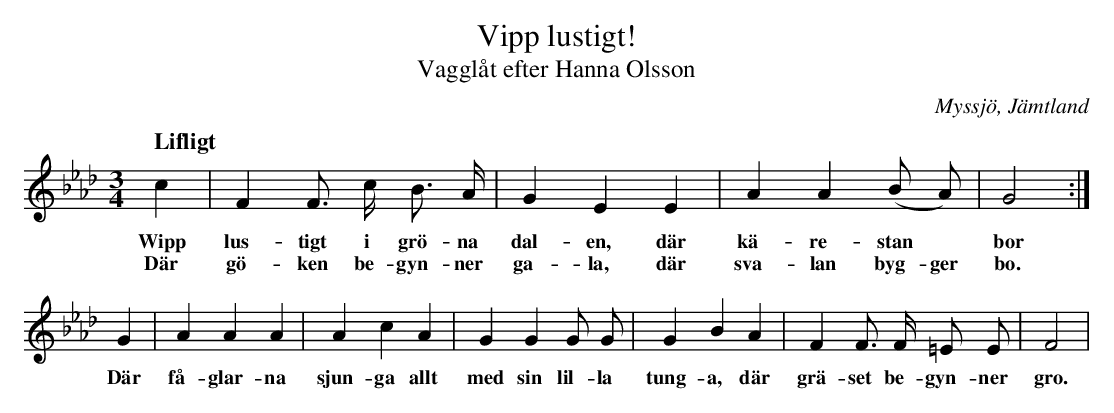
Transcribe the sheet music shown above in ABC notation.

X:1
T:Vipp lustigt!
T:Vagglåt efter Hanna Olsson
O:Myssjö, Jämtland
M:3/4
L:1/8
Q:"Lifligt"
K:Fm
c2 | F2 F> c B> A | G2 E2 E2 | A2 A2 (B A) | G4 :|
w: Wipp lus-tigt i grö-na dal-en, där kä-re-stan* bor
w: Där gö-ken be-gyn-ner ga-la, där sva-lan byg-ger bo.
G2 | A2 A2 A2 | A2 c2 A2 | G2 G2 G G | G2 B2 A2 | F2 F> F =E E | F4 |
w: Där få-glar-na sjun-ga allt med sin lil-la tung-a, där grä-set be-gyn-ner gro.
